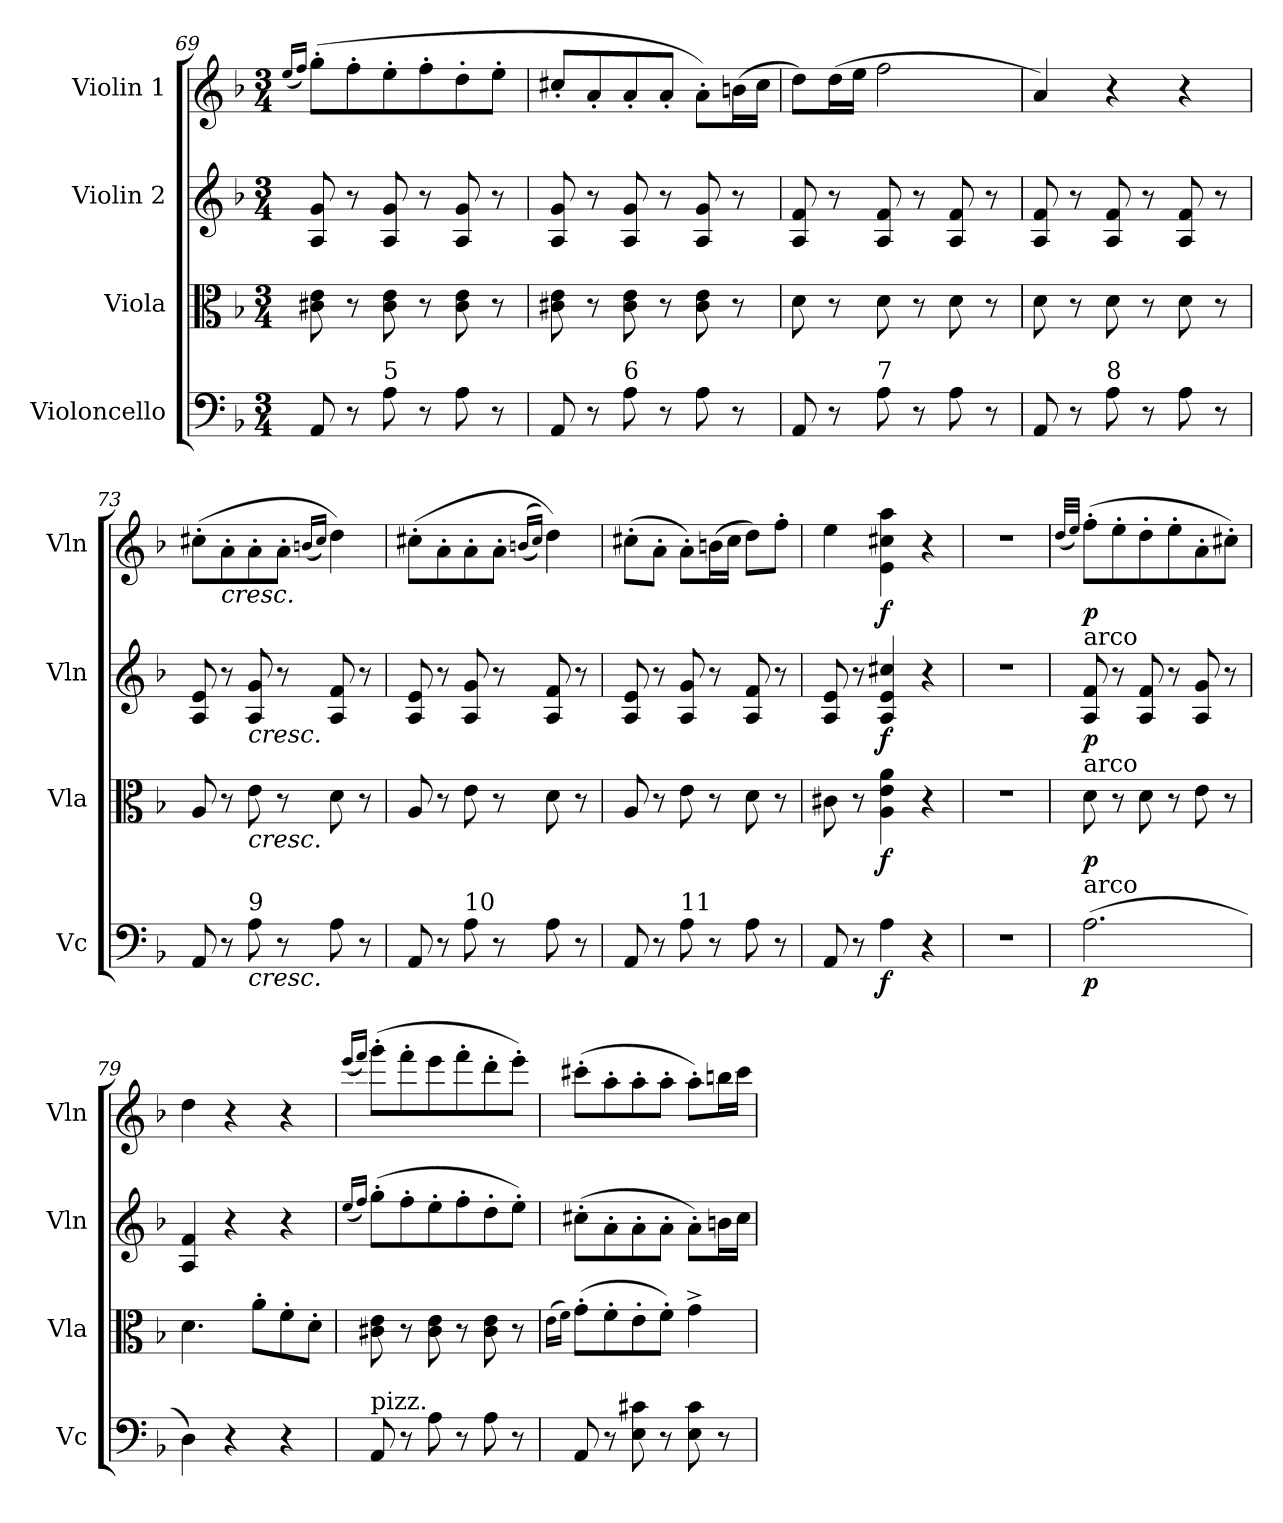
**kern	**dynam	**kern	**dynam	**kern	**dynam	**kern	**dynam
*part4	*part4	*part3	*part3	*part2	*part2	*part1	*part1
*staff4	*staff4	*staff3	*staff3	*staff2	*staff2	*staff1	*staff1
*I"Violoncello	*	*I"Viola	*	*I"Violin 2	*	*I"Violin 1	*
*I'Vc	*	*I'Vla	*	*I'Vln	*	*I'Vln	*
!!LO:LB:g=z
*clefF4	*	*clefC3	*	*clefG2	*	*clefG2	*
*k[b-]	*	*k[b-]	*	*k[b-]	*	*k[b-]	*
*M3/4	*	*M3/4	*	*M3/4	*	*M3/4	*
=69	=69	=69	=69	=69	=69	=69	=69
.	.	.	.	.	.	(16qee/LL	.
.	.	.	.	.	.	16qff/JJ)	.
8AA/	.	8c#X\ 8e\	.	8A/ 8g/	.	(>8gg'\L	.
8r	.	8r	.	8r	.	8ff'\	.
!LO:TX:a:t=5	!	!	!	!	!	!	!
8A\	.	8c#\ 8e\	.	8A/ 8g/	.	8ee'\	.
8r	.	8r	.	8r	.	8ff'\	.
8A\	.	8c#\ 8e\	.	8A/ 8g/	.	8dd'\	.
8r	.	8r	.	8r	.	8ee'\J	.
=70	=70	=70	=70	=70	=70	=70	=70
8AA/	.	8c#X\ 8e\	.	8A/ 8g/	.	8cc#X'/L	.
8r	.	8r	.	8r	.	8a'/	.
!LO:TX:a:t=6	!	!	!	!	!	!	!
8A\	.	8c#\ 8e\	.	8A/ 8g/	.	8a'/	.
8r	.	8r	.	8r	.	8a'/J	.
8A\	.	8c#\ 8e\	.	8A/ 8g/	.	8a'\L)	.
8r	.	8r	.	8r	.	(16bn\L	.
.	.	.	.	.	.	16cc#\JJ	.
=71	=71	=71	=71	=71	=71	=71	=71
8AA/	.	8d\	.	8A/ 8f/	.	8dd\L)	.
8r	.	8r	.	8r	.	(>16dd\L	.
.	.	.	.	.	.	16ee\JJ	.
!LO:TX:a:t=7	!	!	!	!	!	!	!
8A\	.	8d\	.	8A/ 8f/	.	2ff\	.
8r	.	8r	.	8r	.	.	.
8A\	.	8d\	.	8A/ 8f/	.	.	.
8r	.	8r	.	8r	.	.	.
=72	=72	=72	=72	=72	=72	=72	=72
8AA/	.	8d\	.	8A/ 8f/	.	4a/)	.
8r	.	8r	.	8r	.	.	.
!LO:TX:a:t=8	!	!	!	!	!	!	!
8A\	.	8d\	.	8A/ 8f/	.	4r	.
8r	.	8r	.	8r	.	.	.
8A\	.	8d\	.	8A/ 8f/	.	4r	.
8r	.	8r	.	8r	.	.	.
=73	=73	=73	=73	=73	=73	=73	=73
8AA/	.	8A/	.	8A/ 8e/	.	(>8cc#X'\L	.
!	!	!	!	!	!	!LO:TX:b:i:t=cresc.	!
8r	.	8r	.	8r	.	8a'\	.
!	!	!	!	!LO:TX:b:i:t=cresc.	!	!	!
!	!	!LO:TX:b:i:t=cresc.	!	!	!	!	!
!LO:TX:a:t=9	!	!	!	!	!	!	!
!LO:TX:b:i:t=cresc.	!	!	!	!	!	!	!
8A\	.	8e\	.	8A/ 8g/	.	8a'\	.
8r	.	8r	.	8r	.	8a'\J	.
.	.	.	.	.	.	(16qbn/LL	.
.	.	.	.	.	.	16qcc#/JJ)	.
8A\	.	8d\	.	8A/ 8f/	.	4dd\)	.
8r	.	8r	.	8r	.	.	.
!!LO:PB:g=z
=74	=74	=74	=74	=74	=74	=74	=74
8AA/	.	8A/	.	8A/ 8e/	.	(>8cc#X'\L	.
8r	.	8r	.	8r	.	8a'\	.
!LO:TX:a:t=10	!	!	!	!	!	!	!
8A\	.	8e\	.	8A/ 8g/	.	8a'\	.
8r	.	8r	.	8r	.	8a'\J	.
.	.	.	.	.	.	((16qbn/LL	.
.	.	.	.	.	.	16qcc#/JJ))	.
8A\	.	8d\	.	8A/ 8f/	.	4dd\)	.
8r	.	8r	.	8r	.	.	.
=75	=75	=75	=75	=75	=75	=75	=75
8AA/	.	8A/	.	8A/ 8e/	.	(>8cc#X'\L	.
8r	.	8r	.	8r	.	8a'\J	.
!LO:TX:a:t=11	!	!	!	!	!	!	!
8A\	.	8e\	.	8A/ 8g/	.	8a'\L)	.
8r	.	8r	.	8r	.	(>16bn\L	.
.	.	.	.	.	.	16cc#\JJ	.
8A\	.	8d\	.	8A/ 8f/	.	8dd\L)	.
8r	.	8r	.	8r	.	8ff'\J	.
=76	=76	=76	=76	=76	=76	=76	=76
8AA/	.	8c#X\	.	8A/ 8e/	.	4ee\	.
8r	.	8r	.	8r	.	.	.
!	!LO:DY:b	!	!LO:DY:b	!	!LO:DY:b	!	!LO:DY:b
4A\	f	4A\ 4e\ 4a\	f	4A/ 4e/ 4cc#X/	f	4e\ 4cc#X\ 4aa\	f
4r	.	4r	.	4r	.	4r	.
=77	=77	=77	=77	=77	=77	=77	=77
2.r	.	2.r	.	2.r	.	2.r	.
=78	=78	=78	=78	=78	=78	=78	=78
.	.	.	.	.	.	(32qdd/LLL	.
.	.	.	.	.	.	32qee/JJJ)	.
!	!	!	!	!LO:TX:a:t=arco	!	!	!
!	!	!LO:TX:a:t=arco	!	!	!	!	!
!LO:TX:a:t=arco	!	!	!	!	!	!	!
!	!LO:DY:b	!	!LO:DY:b	!	!LO:DY:b	!	!LO:DY:b
(>2.A\	p	8d\	p	8A/ 8f/	p	(>8ff'\L	p
.	.	8r	.	8r	.	8ee'\	.
.	.	8d\	.	8A/ 8f/	.	8dd'\	.
.	.	8r	.	8r	.	8ee'\	.
.	.	8e\	.	8A/ 8g/	.	8a'\	.
.	.	8r	.	8r	.	8cc#X'\J)	.
=79	=79	=79	=79	=79	=79	=79	=79
4D\)	.	4.d\	.	4A/ 4f/	.	4dd\	.
4r	.	.	.	4r	.	4r	.
.	.	8a'\L	.	.	.	.	.
4r	.	8f'\	.	4r	.	4r	.
.	.	8d'\J	.	.	.	.	.
!!LO:LB:g=z
=80	=80	=80	=80	=80	=80	=80	=80
.	.	.	.	(16qee/LL	.	(16qeee/LL	.
.	.	.	.	16qff/JJ)	.	16qfff/JJ)	.
!LO:TX:a:t=pizz.	!	!	!	!	!	!	!
8AA/	.	8c#X\ 8e\	.	(>8gg'\L	.	(>8ggg'\L	.
8r	.	8r	.	8ff'\	.	8fff'\	.
8A\	.	8c#\ 8e\	.	8ee'\	.	8eee\	.
8r	.	8r	.	8ff'\	.	8fff'\	.
8A\	.	8c#\ 8e\	.	8dd'\	.	8ddd'\	.
8r	.	8r	.	8ee'\J)	.	8eee'\J)	.
=81	=81	=81	=81	=81	=81	=81	=81
.	.	(16qe\LL	.	.	.	.	.
.	.	16qf\JJ)	.	.	.	.	.
8AA/	.	(8g'>\L	.	(>8cc#X'\L	.	(>8ccc#X'\L	.
8r	.	8f'>\	.	8a'\	.	8aa'\	.
8E\ 8c#X\	.	8e'>\	.	8a'\	.	8aa'\	.
8r	.	8f'>\J)	.	8a'\J	.	8aa'\J	.
8E\ 8c#\	.	4g^\	.	8a'\L)	.	8aa'\L)	.
8r	.	.	.	16bn\L	.	16bbn\L	.
.	.	.	.	16cc#\JJ	.	16ccc#\JJ	.
=	=	=	=	=	=	=	=
*-	*-	*-	*-	*-	*-	*-	*-
